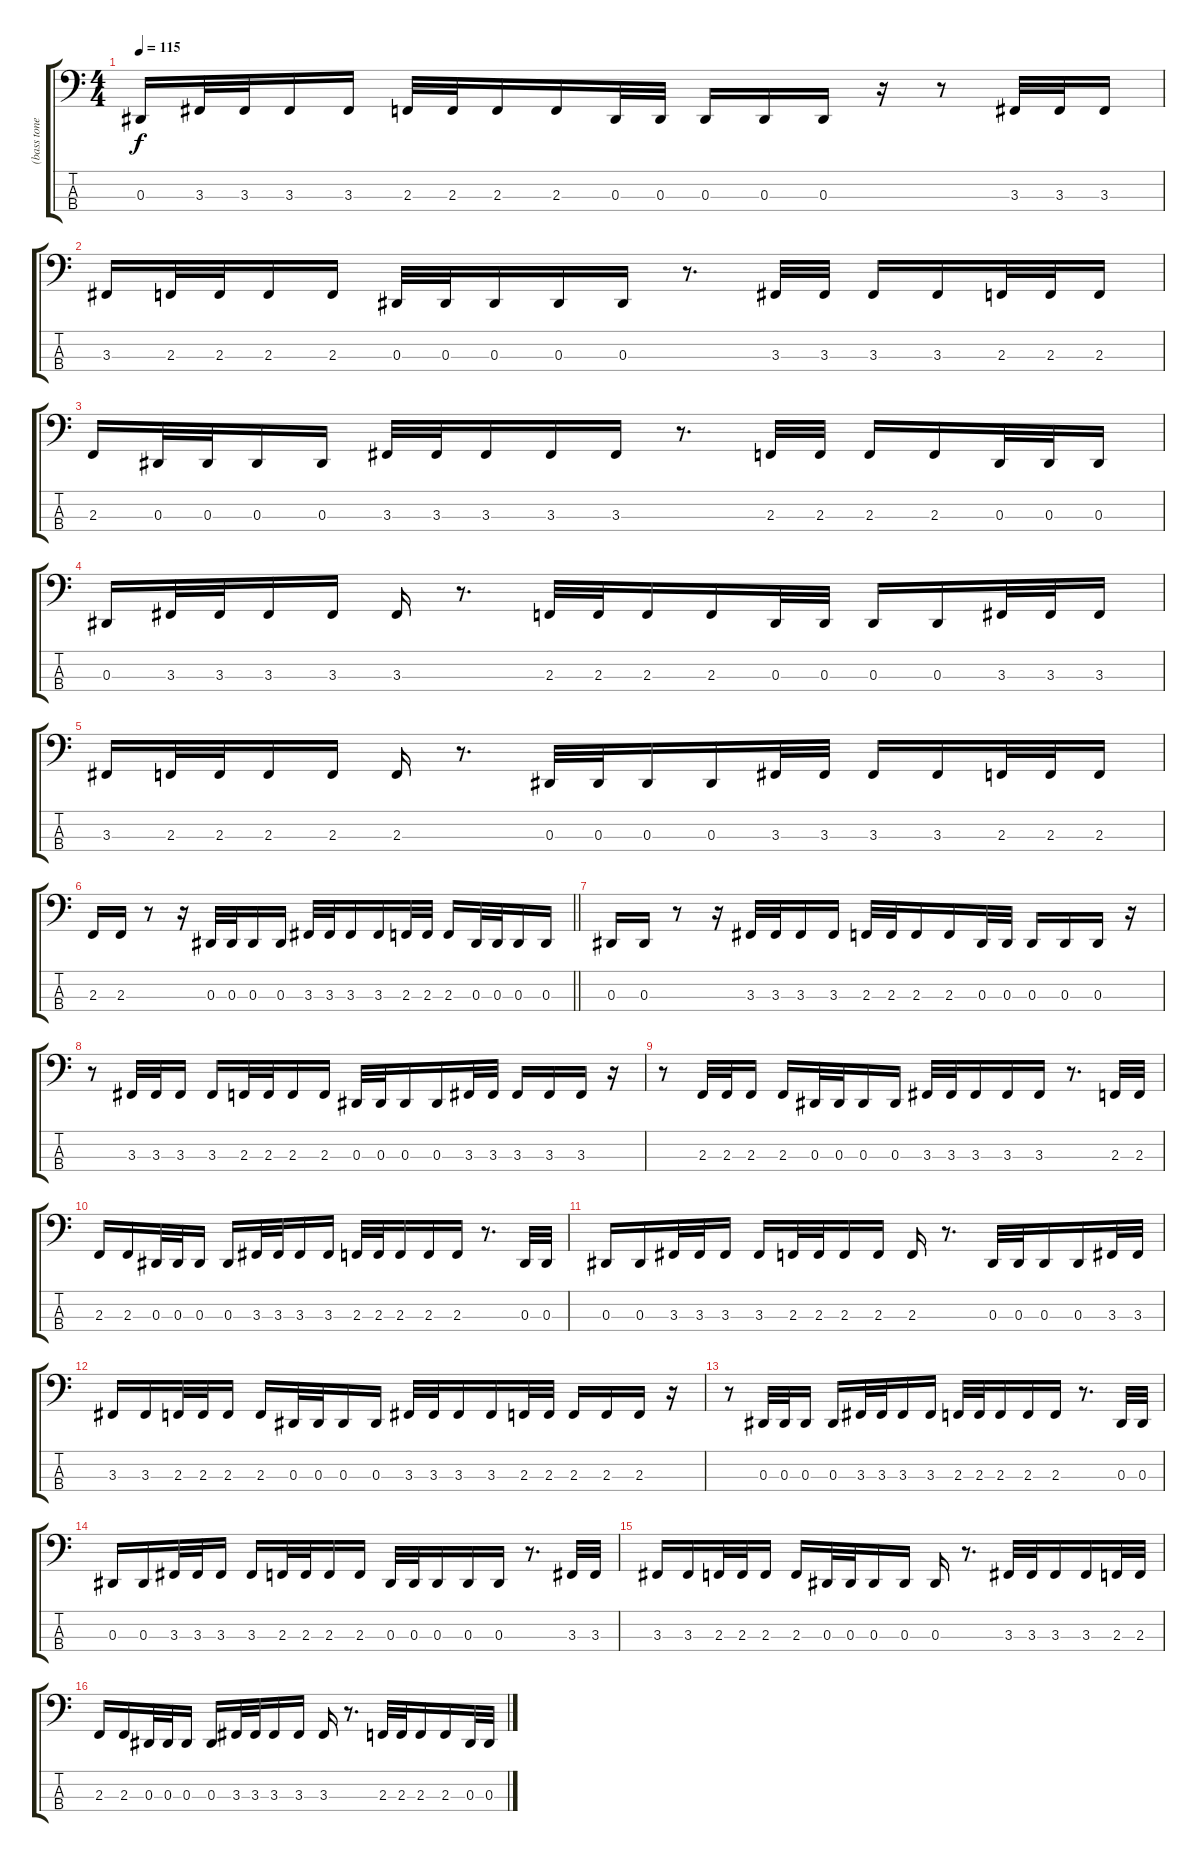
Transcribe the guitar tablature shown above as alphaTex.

\track ("(bass tone)" "(bass tone") {instrument electricbasspick}
\staff {score tabs}
\tuning (Bb1 Eb1 Eb1 Db1) {hide}
\ts (4 4)
\tempo 115
\clef f4
\ks c
0.3.16{dy f} 3.3.32 3.3.32 3.3.16 3.3.16 2.3.32 2.3.32 2.3.16 2.3.16 0.3.32 0.3.32 0.3.16 0.3.16 0.3.16 r.16 r.8 3.3.32 3.3.32 3.3.16 |
3.3.16 2.3.32 2.3.32 2.3.16 2.3.16 0.3.32 0.3.32 0.3.16 0.3.16 0.3.16 r.8{d} 3.3.32 3.3.32 3.3.16 3.3.16 2.3.32 2.3.32 2.3.16 |
2.3.16 0.3.32 0.3.32 0.3.16 0.3.16 3.3.32 3.3.32 3.3.16 3.3.16 3.3.16 r.8{d} 2.3.32 2.3.32 2.3.16 2.3.16 0.3.32 0.3.32 0.3.16 |
0.3.16 3.3.32 3.3.32 3.3.16 3.3.16 3.3.16 r.8{d} 2.3.32 2.3.32 2.3.16 2.3.16 0.3.32 0.3.32 0.3.16 0.3.16 3.3.32 3.3.32 3.3.16 |
3.3.16 2.3.32 2.3.32 2.3.16 2.3.16 2.3.16 r.8{d} 0.3.32 0.3.32 0.3.16 0.3.16 3.3.32 3.3.32 3.3.16 3.3.16 2.3.32 2.3.32 2.3.16 |
\barLineRight lightlight
2.3.16 2.3.16 r.8 r.16 0.3.32 0.3.32 0.3.16 0.3.16 3.3.32 3.3.32 3.3.16 3.3.16 2.3.32 2.3.32 2.3.16 0.3.32 0.3.32 0.3.16 0.3.16 |
0.3.16 0.3.16 r.8 r.16 3.3.32 3.3.32 3.3.16 3.3.16 2.3.32 2.3.32 2.3.16 2.3.16 0.3.32 0.3.32 0.3.16 0.3.16 0.3.16 r.16 |
r.8 3.3.32 3.3.32 3.3.16 3.3.16 2.3.32 2.3.32 2.3.16 2.3.16 0.3.32 0.3.32 0.3.16 0.3.16 3.3.32 3.3.32 3.3.16 3.3.16 3.3.16 r.16 |
r.8 2.3.32 2.3.32 2.3.16 2.3.16 0.3.32 0.3.32 0.3.16 0.3.16 3.3.32 3.3.32 3.3.16 3.3.16 3.3.16 r.8{d} 2.3.32 2.3.32 |
2.3.16 2.3.16 0.3.32 0.3.32 0.3.16 0.3.16 3.3.32 3.3.32 3.3.16 3.3.16 2.3.32 2.3.32 2.3.16 2.3.16 2.3.16 r.8{d} 0.3.32 0.3.32 |
0.3.16 0.3.16 3.3.32 3.3.32 3.3.16 3.3.16 2.3.32 2.3.32 2.3.16 2.3.16 2.3.16 r.8{d} 0.3.32 0.3.32 0.3.16 0.3.16 3.3.32 3.3.32 |
3.3.16 3.3.16 2.3.32 2.3.32 2.3.16 2.3.16 0.3.32 0.3.32 0.3.16 0.3.16 3.3.32 3.3.32 3.3.16 3.3.16 2.3.32 2.3.32 2.3.16 2.3.16 2.3.16 r.16 |
r.8 0.3.32 0.3.32 0.3.16 0.3.16 3.3.32 3.3.32 3.3.16 3.3.16 2.3.32 2.3.32 2.3.16 2.3.16 2.3.16 r.8{d} 0.3.32 0.3.32 |
0.3.16 0.3.16 3.3.32 3.3.32 3.3.16 3.3.16 2.3.32 2.3.32 2.3.16 2.3.16 0.3.32 0.3.32 0.3.16 0.3.16 0.3.16 r.8{d} 3.3.32 3.3.32 |
3.3.16 3.3.16 2.3.32 2.3.32 2.3.16 2.3.16 0.3.32 0.3.32 0.3.16 0.3.16 0.3.16 r.8{d} 3.3.32 3.3.32 3.3.16 3.3.16 2.3.32 2.3.32 |
2.3.16 2.3.16 0.3.32 0.3.32 0.3.16 0.3.16 3.3.32 3.3.32 3.3.16 3.3.16 3.3.16 r.8{d} 2.3.32 2.3.32 2.3.16 2.3.16 0.3.32 0.3.32
